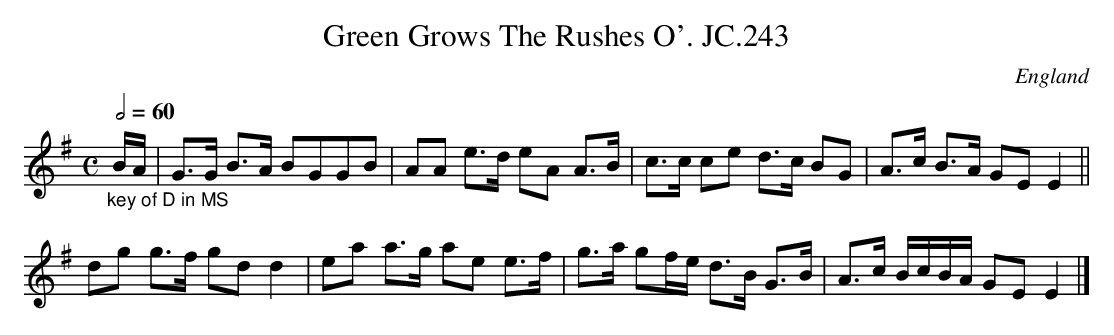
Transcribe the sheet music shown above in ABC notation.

X:1
T:Green Grows The Rushes O'. JC.243
O:England
M:C
L:1/8
Q:2/4=60
K:G major
"_key of D in MS"B/A/|G>G B>A BGGB|AA e>d eA A>B|\
c>c ce d>c BG|A>c B>A GEE2||!
dg g>f gdd2|ea a>g ae e>f|g>a gf/e/ d>B G>B|A>c B/c/B/A/ GEE2|]
